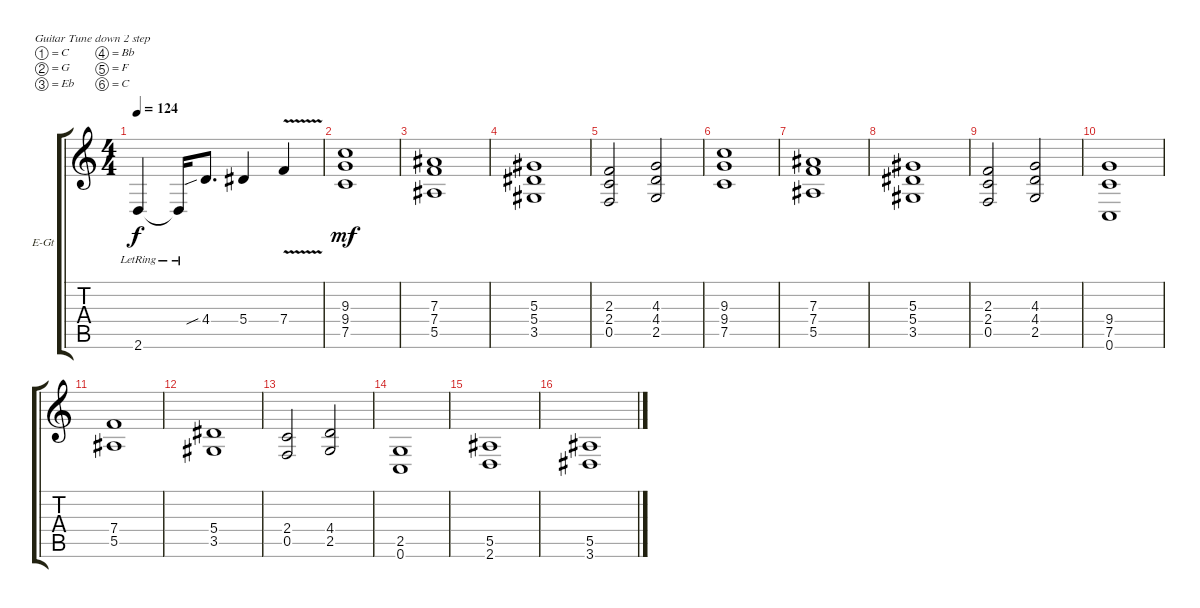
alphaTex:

\defaultSystemsLayout 4
\bracketExtendMode groupsimilarinstruments
\firstSystemTrackNameOrientation horizontal
\otherSystemsTrackNameOrientation horizontal
\track ("Electric Guitar" "E-Gt") {instrument overdrivenguitar}
\staff {score tabs}
\tuning (C4 G3 Eb3 Bb2 F2 C2)
\ts (4 4)
\tempo 124
\clef g2
\scale
0.333333
\ks c
2.6{lr}.4{dy f} 2.6{lr t}.16 4.4{sib}.8{d} 5.4.4 7.4{v}.4 |
\scale
0.333333 (7.5 9.4 9.3).1{dy mf} |
\scale
0.333333 (5.5 7.4 7.3).1 |
\scale
0.333333 (3.5 5.4 5.3).1 |
\scale
0.333333 (0.5 2.4 2.3).2 (2.5 4.4 4.3).2 |
\scale
0.333333 (7.5 9.4 9.3).1 |
\scale
0.333333 (5.5 7.4 7.3).1 |
\scale
0.333333 (3.5 5.4 5.3).1 |
\scale
0.333333 (0.5 2.4 2.3).2 (2.5 4.4 4.3).2 |
\scale
0.333333 (7.5 9.4 0.6).1 |
\scale
0.333333 (5.5 7.4).1 |
\scale
0.333333 (3.5 5.4).1 |
\scale
0.333333 (0.5 2.4).2 (2.5 4.4).2 |
\scale
0.333333 (2.5 0.6).1 |
\scale
0.333333 (5.5 2.6).1 |
\scale
0.333333 (5.5 3.6).1
